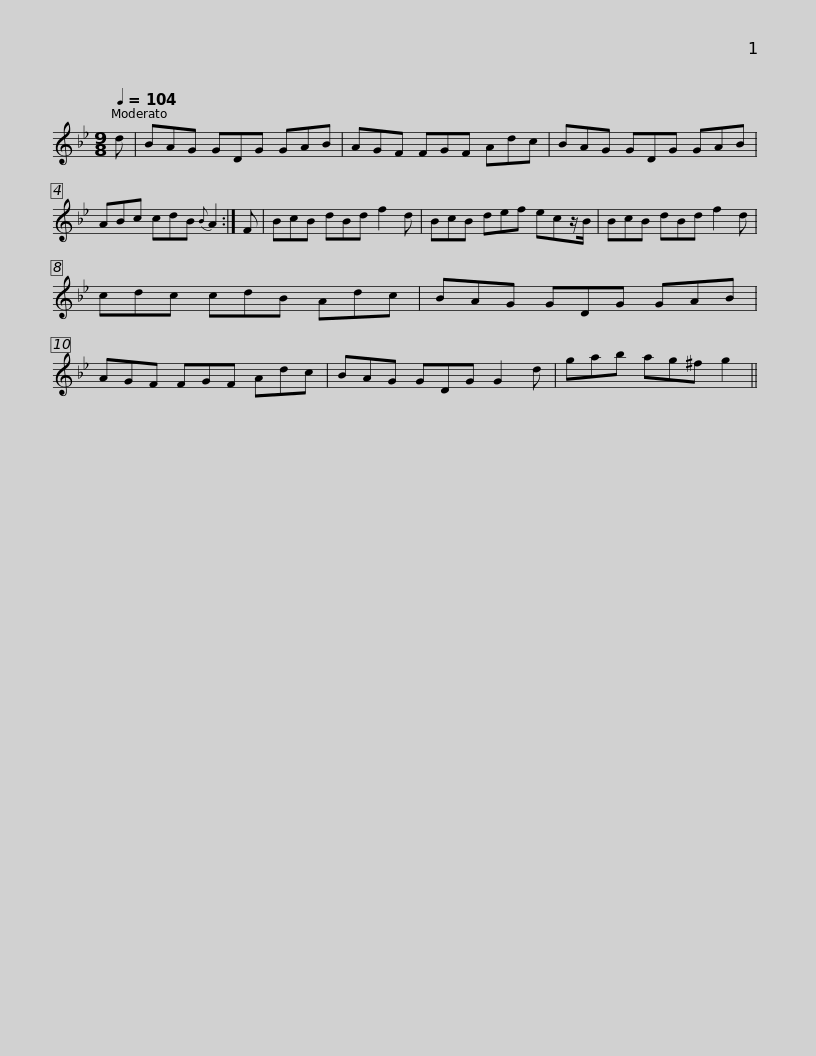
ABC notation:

X:1
L:1/8
Q:1/4=104
M:9/8
I:linebreak $
K:Gmin
V:1 treble
V:1
 d | BAG GDG GAB | AGF FGF Adc | BAG GDG GAB | ABc cdB{B} A2 :| %5
 F |$ BcB dBd f2 d | BcB def ecz/B/ | BcB dBd f2 d | cdc cdB Adc | %10
 BAG GDG GAB |$ AGF FGF Adc | BAG GDG G2 d | gab ag^f g2 || %14
